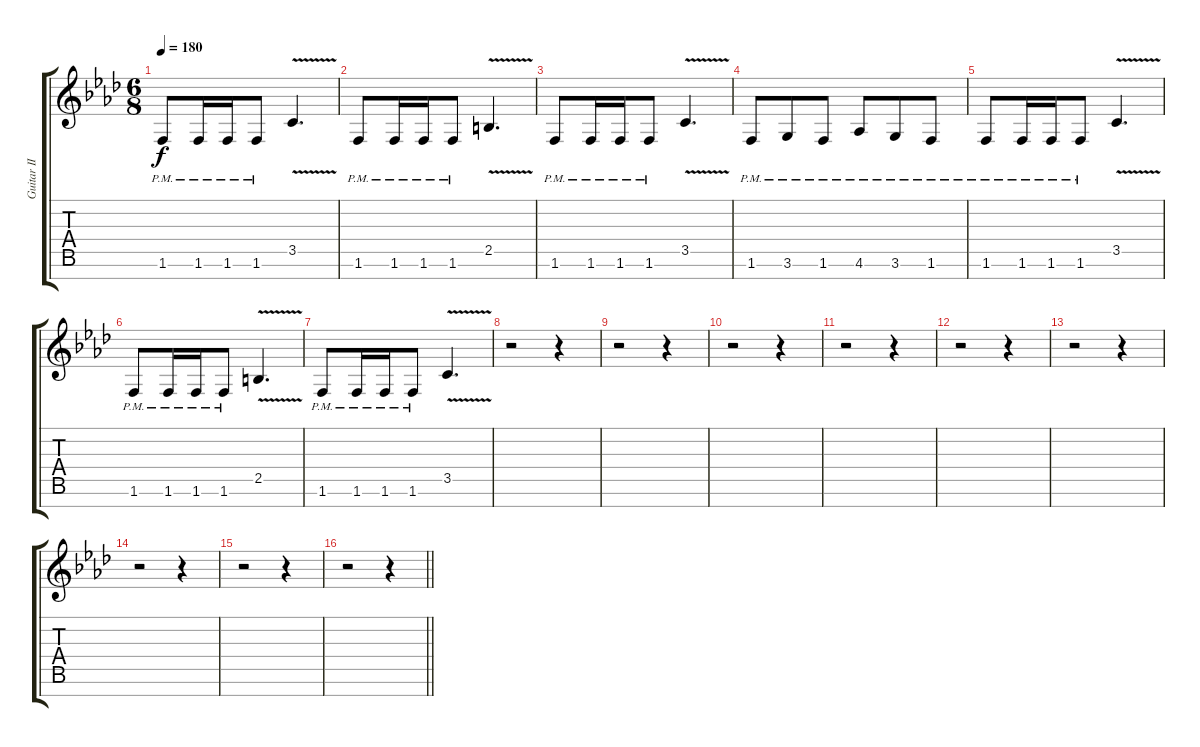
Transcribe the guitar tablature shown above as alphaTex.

\track ("Guitar II" "Guitar II") {instrument distortionguitar}
\staff {score tabs}
\tuning (E4 B3 G3 D3 A2 E2 B1) {hide}
\ts (6 8)
\tempo 180
\clef g2
\ks fminor
1.6{pm}.8{dy f volume 11 balance 2} 1.6{pm}.16 1.6{pm}.16 1.6{pm}.8 3.5{v}.4{d} |
1.6{pm}.8 1.6{pm}.16 1.6{pm}.16 1.6{pm}.8 2.5{v}.4{d} |
1.6{pm}.8 1.6{pm}.16 1.6{pm}.16 1.6{pm}.8 3.5{v}.4{d} |
1.6{pm}.8 3.6{pm}.8 1.6{pm}.8 4.6{pm}.8 3.6{pm}.8 1.6{pm}.8 |
1.6{pm}.8 1.6{pm}.16 1.6{pm}.16 1.6{pm}.8 3.5{v}.4{d} |
1.6{pm}.8 1.6{pm}.16 1.6{pm}.16 1.6{pm}.8 2.5{v}.4{d} |
1.6{pm}.8 1.6{pm}.16 1.6{pm}.16 1.6{pm}.8 3.5{v}.4{d} |
r.2 r.4 |
r.2 r.4 |
r.2 r.4 |
r.2 r.4 |
r.2 r.4 |
r.2 r.4 |
r.2 r.4 |
r.2 r.4 |
\barLineRight lightlight
r.2 r.4
